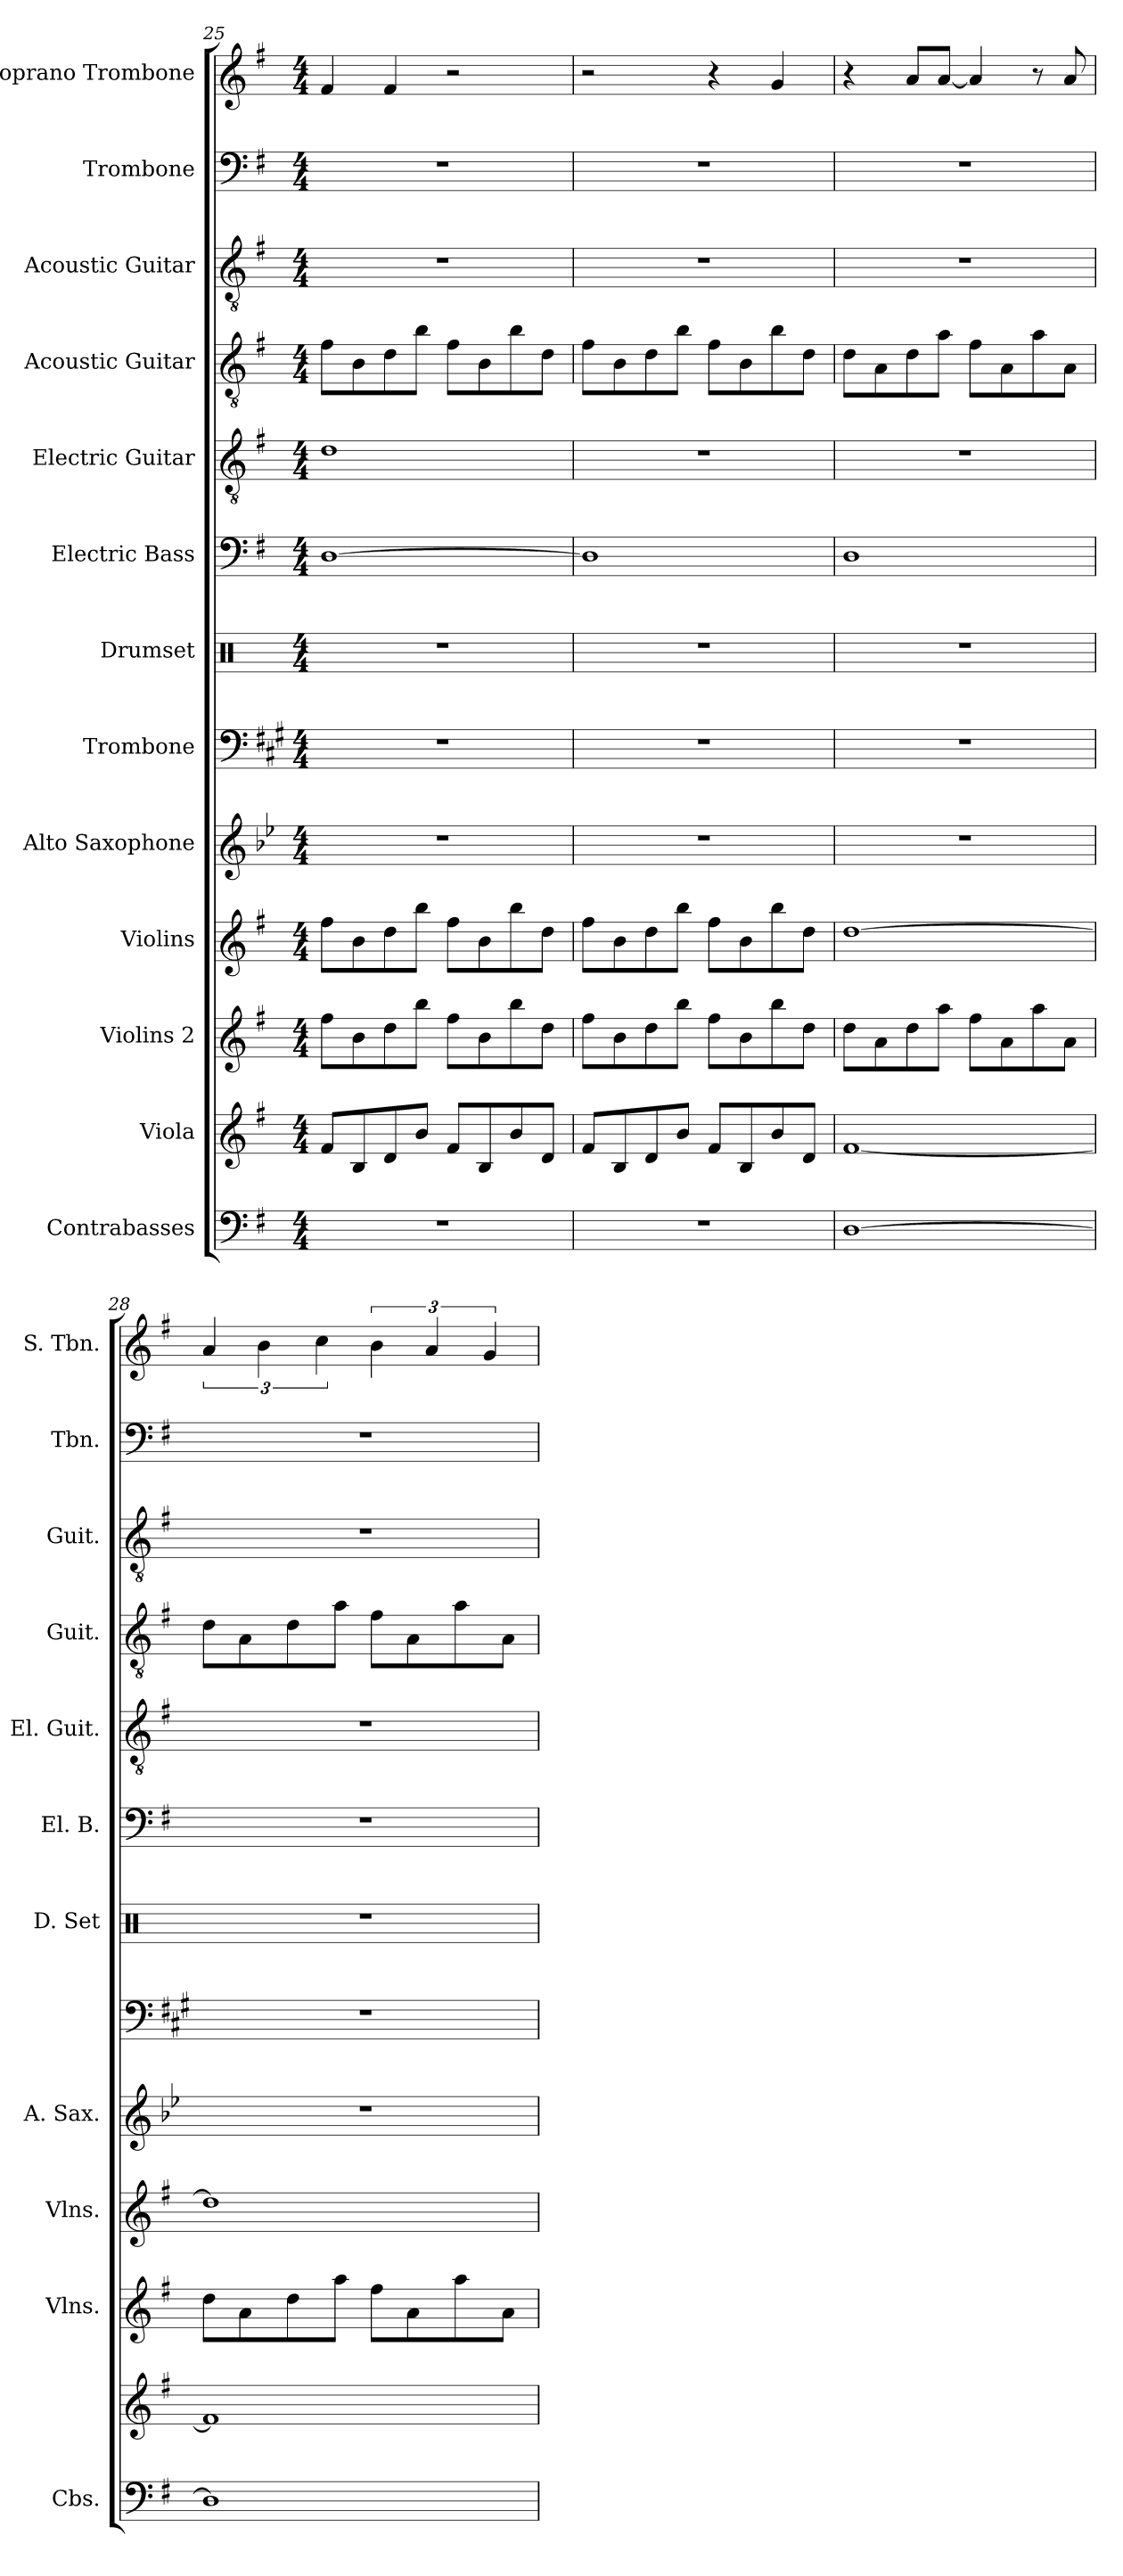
**kern	**kern	**kern	**kern	**kern	**kern	**kern	**kern	**kern	**kern	**kern	**kern	**kern
*part13	*part12	*part11	*part10	*part9	*part8	*part7	*part6	*part5	*part4	*part3	*part2	*part1
*staff13	*staff12	*staff11	*staff10	*staff9	*staff8	*staff7	*staff6	*staff5	*staff4	*staff3	*staff2	*staff1
*I"Contrabasses	*I"Viola	*I"Violins 2	*I"Violins	*I"Alto Saxophone	*I"Trombone	*I"Drumset	*I"Electric Bass	*I"Electric Guitar	*I"Acoustic Guitar	*I"Acoustic Guitar	*I"Trombone	*I"Soprano Trombone
*I'Cbs.	*	*I'Vlns.	*I'Vlns.	*I'A. Sax.	*	*I'D. Set	*I'El. B.	*I'El. Guit.	*I'Guit.	*I'Guit.	*I'Tbn.	*I'S. Tbn.
!!LO:PB:g=z
*clefF4	*clefG2	*clefG2	*clefG2	*clefG2	*clefF4	*clefX	*clefF4	*clefGv2	*clefGv2	*clefGv2	*clefF4	*clefG2
*ITrd7c12	*	*	*	*ITrd5c9	*ITrd1c2	*	*ITrd7c12	*	*	*	*	*
*k[f#]	*k[f#]	*k[f#]	*k[f#]	*k[b-e-a-d-g-]	*k[f#]	*k[]	*k[f#]	*k[f#]	*k[f#]	*k[f#]	*k[f#]	*k[f#]
*M4/4	*M4/4	*M4/4	*M4/4	*M4/4	*M4/4	*M4/4	*M4/4	*M4/4	*M4/4	*M4/4	*M4/4	*M4/4
=25	=25	=25	=25	=25	=25	=25	=25	=25	=25	=25	=25	=25
1r	8f#/L	8ff#\L	8ff#\L	1r	1r	1r	[1DD	1d	8f#\L	1r	1r	4f#/
.	8B/	8b\	8b\	.	.	.	.	.	8B\	.	.	.
.	8d/	8dd\	8dd\	.	.	.	.	.	8d\	.	.	4f#/
.	8b/J	8bb\J	8bb\J	.	.	.	.	.	8b\J	.	.	.
.	8f#/L	8ff#\L	8ff#\L	.	.	.	.	.	8f#\L	.	.	2r
.	8B/	8b\	8b\	.	.	.	.	.	8B\	.	.	.
.	8b/	8bb\	8bb\	.	.	.	.	.	8b\	.	.	.
.	8d/J	8dd\J	8dd\J	.	.	.	.	.	8d\J	.	.	.
=26	=26	=26	=26	=26	=26	=26	=26	=26	=26	=26	=26	=26
1r	8f#/L	8ff#\L	8ff#\L	1r	1r	1r	1DD]	1r	8f#\L	1r	1r	2r
.	8B/	8b\	8b\	.	.	.	.	.	8B\	.	.	.
.	8d/	8dd\	8dd\	.	.	.	.	.	8d\	.	.	.
.	8b/J	8bb\J	8bb\J	.	.	.	.	.	8b\J	.	.	.
.	8f#/L	8ff#\L	8ff#\L	.	.	.	.	.	8f#\L	.	.	4r
.	8B/	8b\	8b\	.	.	.	.	.	8B\	.	.	.
.	8b/	8bb\	8bb\	.	.	.	.	.	8b\	.	.	4g/
.	8d/J	8dd\J	8dd\J	.	.	.	.	.	8d\J	.	.	.
=27	=27	=27	=27	=27	=27	=27	=27	=27	=27	=27	=27	=27
[1DD	[1f#	8dd\L	[1dd	1r	1r	1r	1DD	1r	8d\L	1r	1r	4r
.	.	8a\	.	.	.	.	.	.	8A\	.	.	.
.	.	8dd\	.	.	.	.	.	.	8d\	.	.	8a/L
.	.	8aa\J	.	.	.	.	.	.	8a\J	.	.	[8a/J
.	.	8ff#\L	.	.	.	.	.	.	8f#\L	.	.	4a/]
.	.	8a\	.	.	.	.	.	.	8A\	.	.	.
.	.	8aa\	.	.	.	.	.	.	8a\	.	.	8r
.	.	8a\J	.	.	.	.	.	.	8A\J	.	.	8a/
=28	=28	=28	=28	=28	=28	=28	=28	=28	=28	=28	=28	=28
1DD]	1f#]	8dd\L	1dd]	1r	1r	1r	1r	1r	8d\L	1r	1r	6a/
.	.	8a\	.	.	.	.	.	.	8A\	.	.	.
.	.	.	.	.	.	.	.	.	.	.	.	6b\
.	.	8dd\	.	.	.	.	.	.	8d\	.	.	.
.	.	.	.	.	.	.	.	.	.	.	.	6cc\
.	.	8aa\J	.	.	.	.	.	.	8a\J	.	.	.
.	.	8ff#\L	.	.	.	.	.	.	8f#\L	.	.	6b\
.	.	8a\	.	.	.	.	.	.	8A\	.	.	.
.	.	.	.	.	.	.	.	.	.	.	.	6a/
.	.	8aa\	.	.	.	.	.	.	8a\	.	.	.
.	.	.	.	.	.	.	.	.	.	.	.	6g/
.	.	8a\J	.	.	.	.	.	.	8A\J	.	.	.
=	=	=	=	=	=	=	=	=	=	=	=	=
*-	*-	*-	*-	*-	*-	*-	*-	*-	*-	*-	*-	*-
